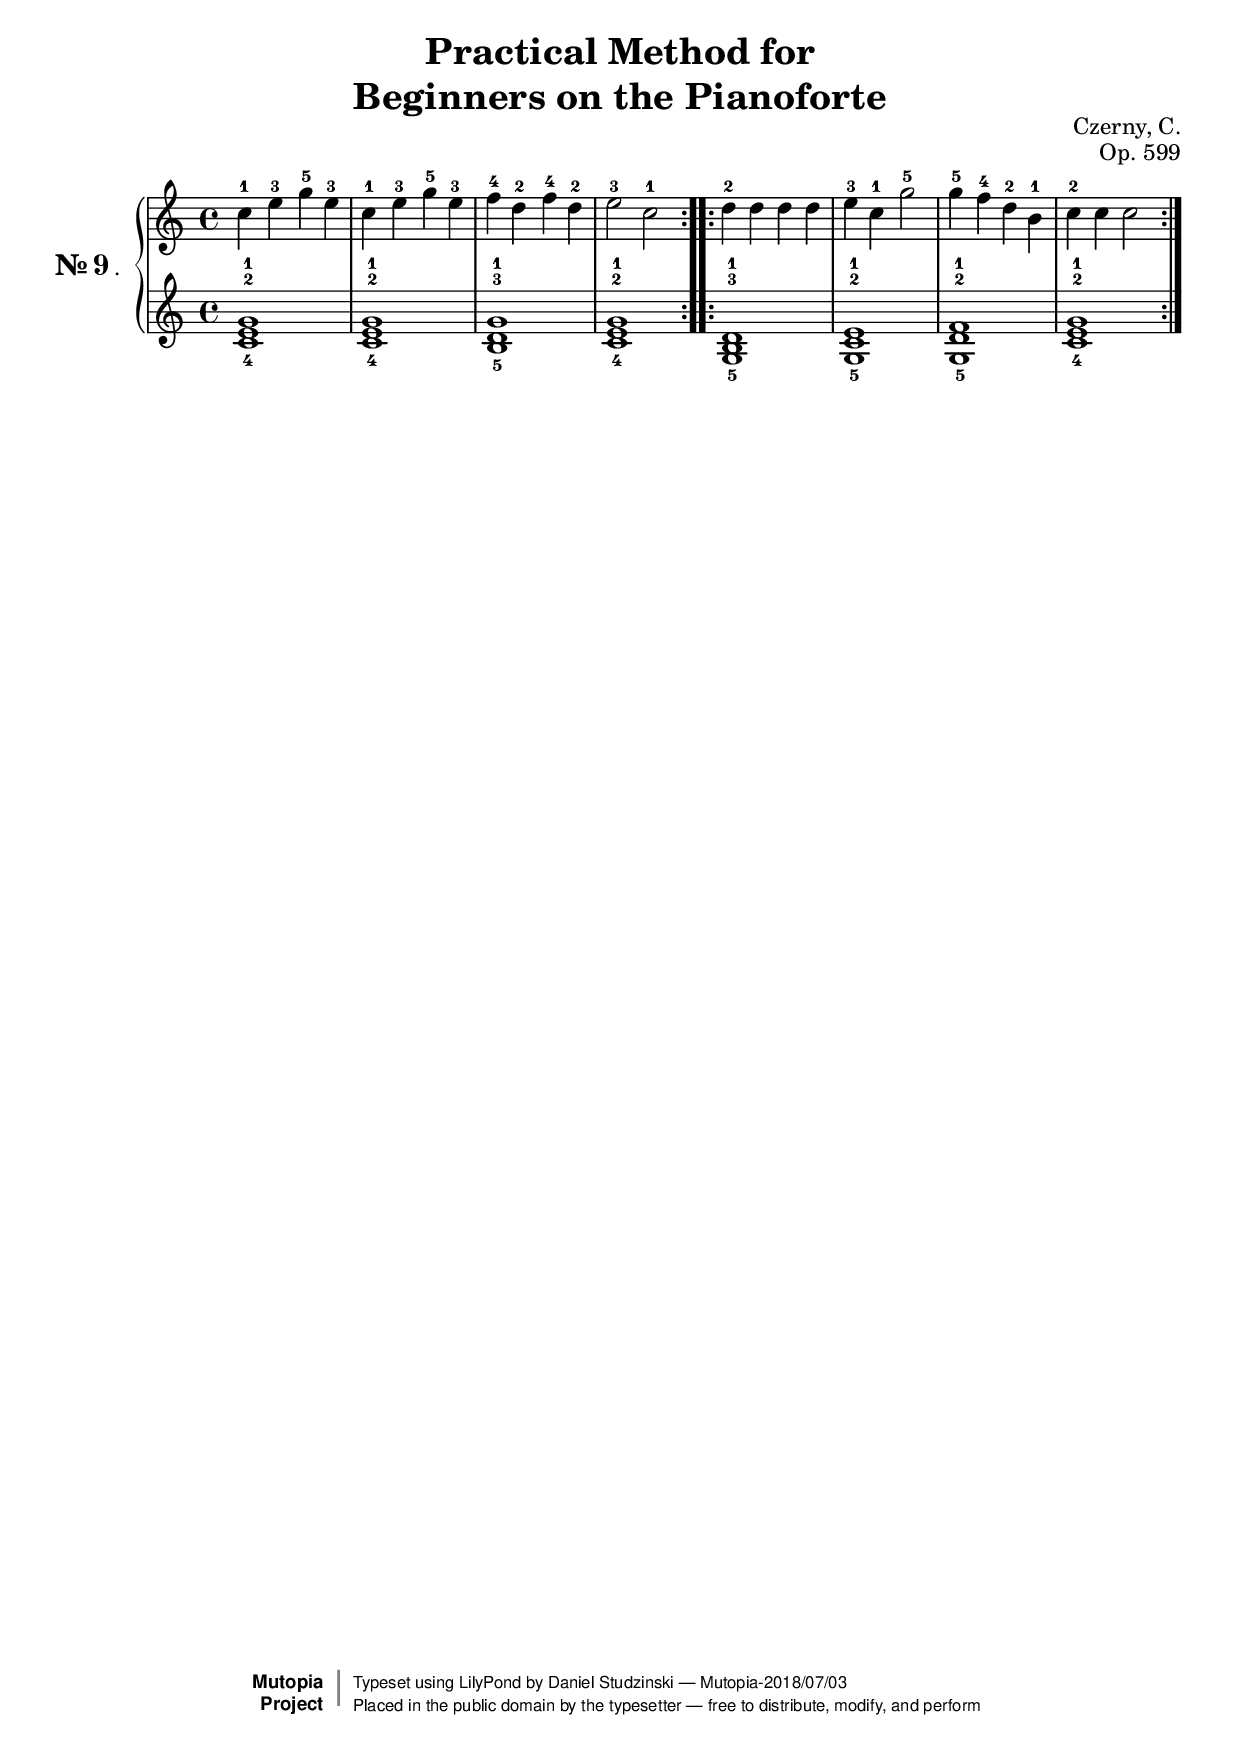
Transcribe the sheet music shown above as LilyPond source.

\version "2.19.82"


\include "english.ly"

% \paper {
%   #(set-paper-size "a4")
%  % #(set-paper-size "letter")
% }

\header {
    composer            = "Czerny, C."
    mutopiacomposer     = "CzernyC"

    title               = \markup {
      \center-column {
        \line { "Practical Method for"  }
        \line { "Beginners on the Pianoforte" }
        \italic \line {  }
    }}
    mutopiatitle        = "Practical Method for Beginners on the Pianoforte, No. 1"

    opus                = "Op. 599"
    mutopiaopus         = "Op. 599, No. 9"
    
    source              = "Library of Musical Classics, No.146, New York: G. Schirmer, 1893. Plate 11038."
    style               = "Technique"
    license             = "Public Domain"
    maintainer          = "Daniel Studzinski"
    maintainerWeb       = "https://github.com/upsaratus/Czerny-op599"
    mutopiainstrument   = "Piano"

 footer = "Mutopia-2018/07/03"
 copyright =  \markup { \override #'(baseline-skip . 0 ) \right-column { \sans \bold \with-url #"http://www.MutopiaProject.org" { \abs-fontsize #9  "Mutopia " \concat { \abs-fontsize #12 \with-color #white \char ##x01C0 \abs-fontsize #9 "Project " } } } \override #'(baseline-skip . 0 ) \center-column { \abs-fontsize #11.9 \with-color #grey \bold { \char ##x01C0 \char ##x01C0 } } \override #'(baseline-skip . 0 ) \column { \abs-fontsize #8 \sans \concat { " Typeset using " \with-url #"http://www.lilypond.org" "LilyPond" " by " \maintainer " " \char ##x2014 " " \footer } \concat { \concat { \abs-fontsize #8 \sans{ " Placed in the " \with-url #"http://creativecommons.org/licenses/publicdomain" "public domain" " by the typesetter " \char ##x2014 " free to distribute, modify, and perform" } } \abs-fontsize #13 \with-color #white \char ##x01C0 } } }
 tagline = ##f
}


%--------Definitions
global = {

  \key c \major
  %\numericTimeSignature 
  \time 4/4
}


RHI = \relative c'' {
  \voiceOne
  \clef treble
  \global
   
}  

RHII = \relative c'' {
  \voiceTwo
  \clef treble

   \override Fingering.direction = #UP

   c4-1 e-3 g-5 e-3
   c-1 e-3 g-5 e-3
   f-4 d-2 f-4 d-2
   e2-3 c-1  \bar ":..:"
   
   d4-2 d d d 
   e-3 c-1 g'2-5
   g4-5 f-4 d-2 b-1
   c-2 c c2   \bar ":|."
   
}

LHI = \relative c' {
  \voiceThree
  \clef treble
  \global
  
  <c-4 e-2 g-1>1
  <c-4 e-2 g-1>1
  <b-5 d-3 g-1>1
  <c-4 e-2 g-1>1
  <g-5 b-3 d-1>1
  <g-5 c-2 e-1>1
  <g-5 d'-2 f-1>
  <c-4 e-2 g-1>
  
  

}

LHII = \relative c' {
  \voiceFour
  \clef treble
  \global
} 


Dynamics = {
}


\score
{
  \new PianoStaff \with {
    instrumentName = \markup {
      \center-column {
        \line { \bold \huge { "№" } \number "9". }
        \line \large { }
        \italic \line {  }
      }
    }
    shortInstrumentName = ""
    midiInstrument = "acoustic grand"
  }
  <<
    \new Staff="RH"
    <<
      \new Voice = "RF"
      \RHI
      \new Voice= "RS"
      \RHII
    >>
    
    \new Staff="LH" 
    <<
      \new Voice = "LF"
      \LHI
      \new Voice= "LS"
      \LHII
    >>
  >>
  \layout { }
  \midi {\tempo 2 = 88 }
}